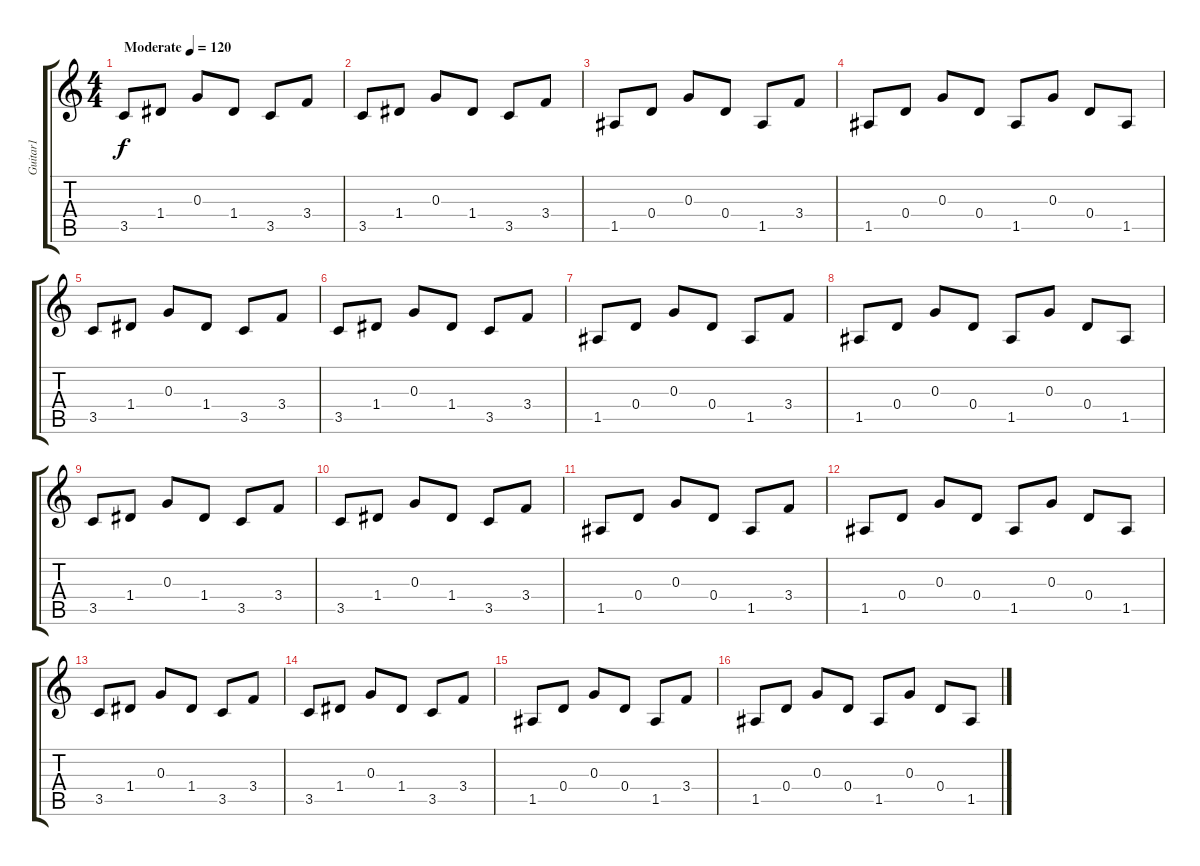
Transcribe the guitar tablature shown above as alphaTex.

\track ("Guitar1" "Guitar1") {instrument acousticguitarsteel}
\staff {score tabs}
\tuning (E4 B3 G3 D3 A2 E2) {hide}
\ts (4 4)
\tempo (120 "Moderate")
\clef g2
\ks c
3.5.8{dy f instrument acousticguitarsteel} 1.4.8 0.3.8 1.4.8 3.5.8 3.4.8 |
3.5.8 1.4.8 0.3.8 1.4.8 3.5.8 3.4.8 |
1.5.8 0.4.8 0.3.8 0.4.8 1.5.8 3.4.8 |
1.5.8 0.4.8 0.3.8 0.4.8 1.5.8 0.3.8 0.4.8 1.5.8 |
3.5.8 1.4.8 0.3.8 1.4.8 3.5.8 3.4.8 |
3.5.8 1.4.8 0.3.8 1.4.8 3.5.8 3.4.8 |
1.5.8 0.4.8 0.3.8 0.4.8 1.5.8 3.4.8 |
1.5.8 0.4.8 0.3.8 0.4.8 1.5.8 0.3.8 0.4.8 1.5.8 |
3.5.8 1.4.8 0.3.8 1.4.8 3.5.8 3.4.8 |
3.5.8 1.4.8 0.3.8 1.4.8 3.5.8 3.4.8 |
1.5.8 0.4.8 0.3.8 0.4.8 1.5.8 3.4.8 |
1.5.8 0.4.8 0.3.8 0.4.8 1.5.8 0.3.8 0.4.8 1.5.8 |
3.5.8 1.4.8 0.3.8 1.4.8 3.5.8 3.4.8 |
3.5.8 1.4.8 0.3.8 1.4.8 3.5.8 3.4.8 |
1.5.8 0.4.8 0.3.8 0.4.8 1.5.8 3.4.8 |
1.5.8 0.4.8 0.3.8 0.4.8 1.5.8 0.3.8 0.4.8 1.5.8
